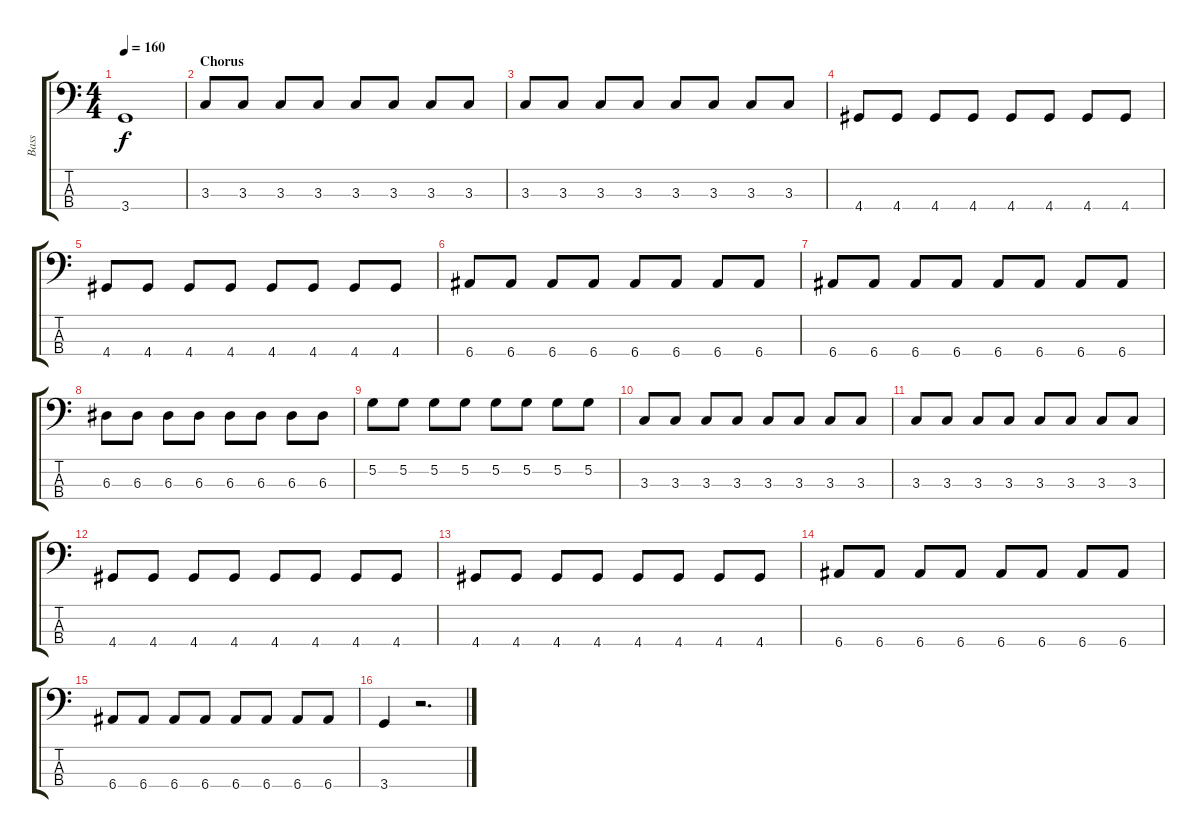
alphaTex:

\track ("Bass" "Bass") {instrument electricbasspick}
\staff {score tabs}
\tuning (G2 D2 A1 E1) {hide}
\ts (4 4)
\tempo 160
\clef f4
\ks c
3.4.1{dy f} |
\section ("" "Chorus ")
3.3.8 3.3.8 3.3.8 3.3.8 3.3.8 3.3.8 3.3.8 3.3.8 |
3.3.8 3.3.8 3.3.8 3.3.8 3.3.8 3.3.8 3.3.8 3.3.8 |
4.4.8 4.4.8 4.4.8 4.4.8 4.4.8 4.4.8 4.4.8 4.4.8 |
4.4.8 4.4.8 4.4.8 4.4.8 4.4.8 4.4.8 4.4.8 4.4.8 |
6.4.8 6.4.8 6.4.8 6.4.8 6.4.8 6.4.8 6.4.8 6.4.8 |
6.4.8 6.4.8 6.4.8 6.4.8 6.4.8 6.4.8 6.4.8 6.4.8 |
6.3.8 6.3.8 6.3.8 6.3.8 6.3.8 6.3.8 6.3.8 6.3.8 |
5.2.8 5.2.8 5.2.8 5.2.8 5.2.8 5.2.8 5.2.8 5.2.8 |
3.3.8 3.3.8 3.3.8 3.3.8 3.3.8 3.3.8 3.3.8 3.3.8 |
3.3.8 3.3.8 3.3.8 3.3.8 3.3.8 3.3.8 3.3.8 3.3.8 |
4.4.8 4.4.8 4.4.8 4.4.8 4.4.8 4.4.8 4.4.8 4.4.8 |
4.4.8 4.4.8 4.4.8 4.4.8 4.4.8 4.4.8 4.4.8 4.4.8 |
6.4.8 6.4.8 6.4.8 6.4.8 6.4.8 6.4.8 6.4.8 6.4.8 |
6.4.8 6.4.8 6.4.8 6.4.8 6.4.8 6.4.8 6.4.8 6.4.8 |
3.4.4 r.2{d}
